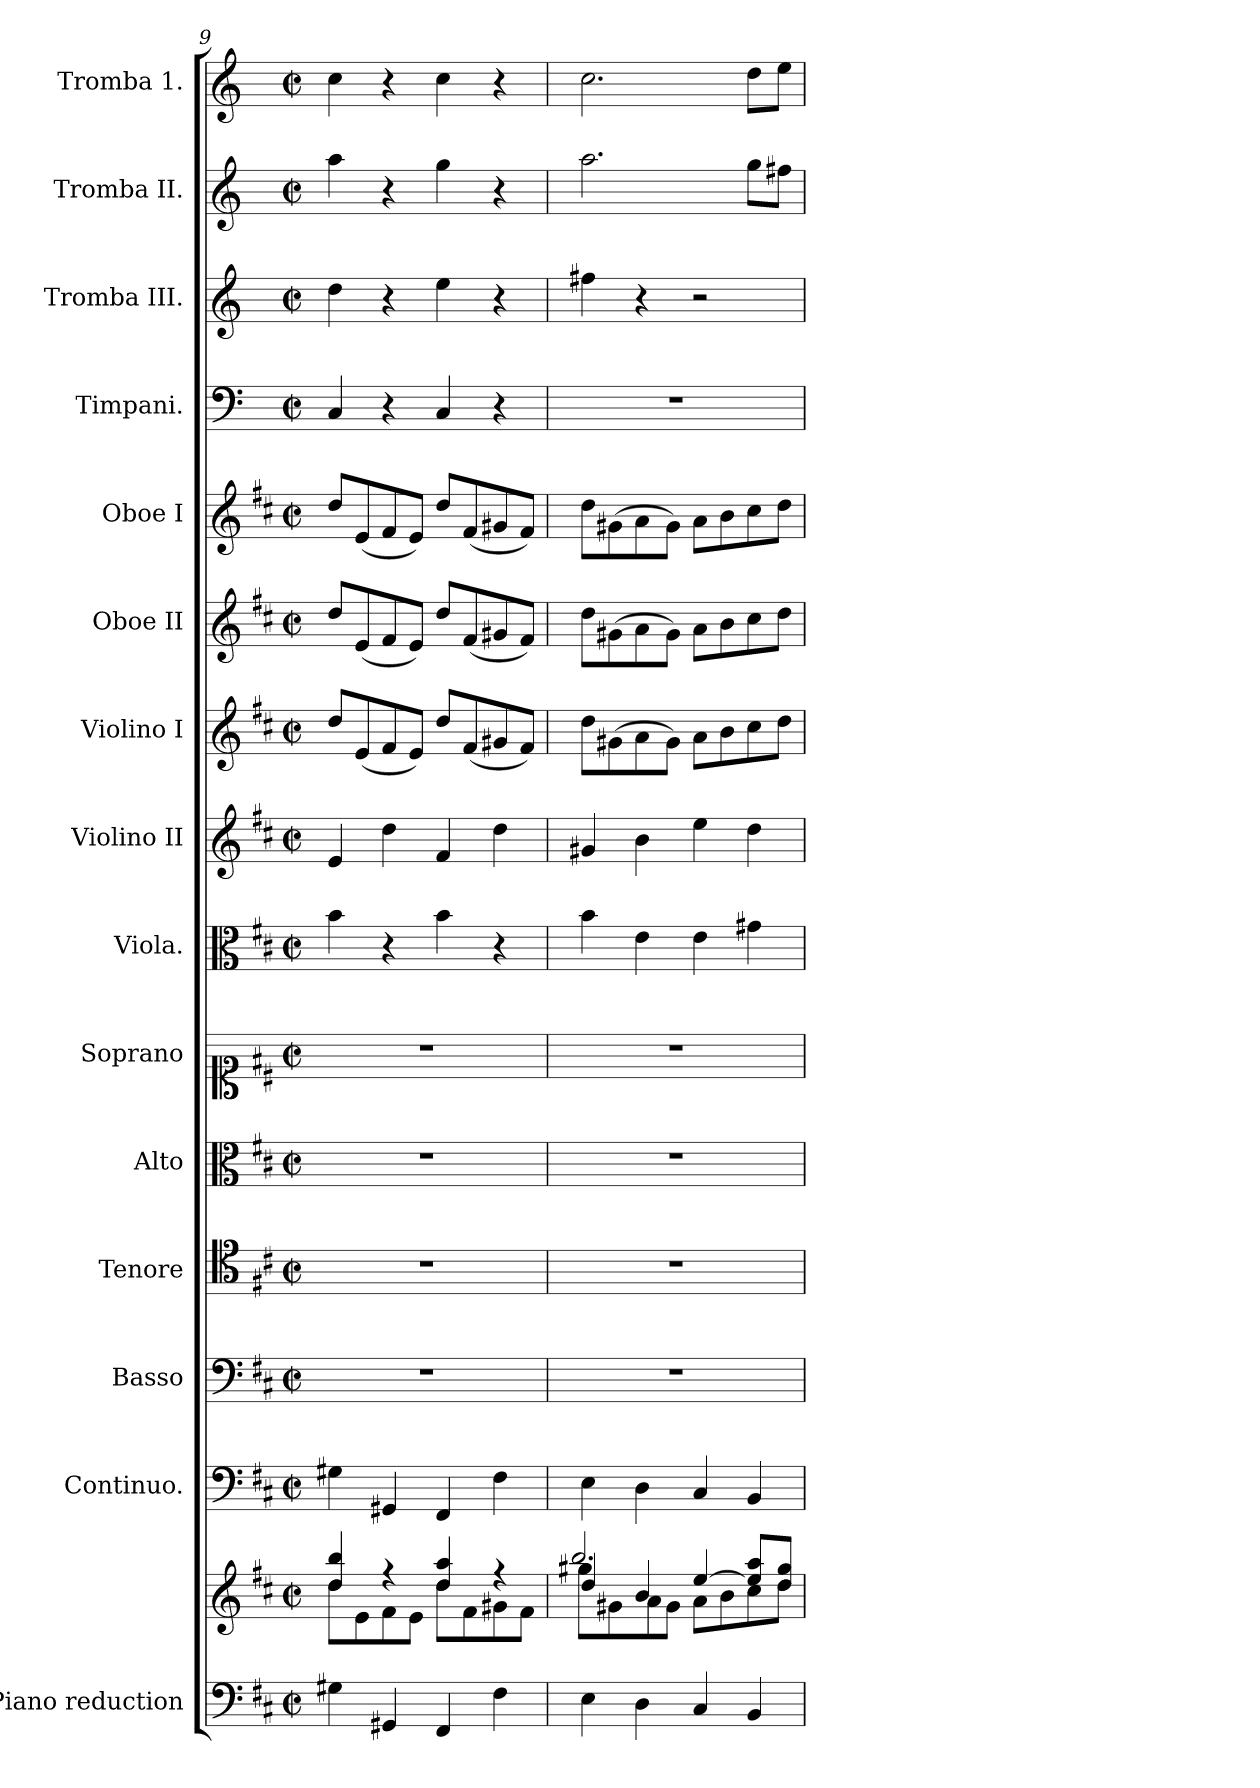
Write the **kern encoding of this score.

**kern	**kern	**kern	**kern	**kern	**kern	**kern	**kern	**kern	**kern	**kern	**kern	**kern	**kern	**kern	**kern
*part15	*part15	*part14	*part13	*part12	*part11	*part10	*part9	*part8	*part7	*part6	*part5	*part4	*part3	*part2	*part1
*staff16	*staff15	*staff14	*staff13	*staff12	*staff11	*staff10	*staff9	*staff8	*staff7	*staff6	*staff5	*staff4	*staff3	*staff2	*staff1
*I"Piano reduction	*	*I"Continuo.	*I"Basso	*I"Tenore	*I"Alto	*I"Soprano	*I"Viola.	*I"Violino II	*I"Violino I	*I"Oboe II	*I"Oboe I	*I"Timpani.	*I"Tromba III.	*I"Tromba II.	*I"Tromba 1.
*I'Pno	*	*	*	*	*	*	*I'Vla	*	*I'Vln	*I'Ob	*I'Ob	*I'Timp	*	*	*
*clefF4	*clefG2	*clefF4	*clefF4	*clefC4	*clefC3	*clefC1	*clefC3	*clefG2	*clefG2	*clefG2	*clefG2	*clefF4	*clefG2	*clefG2	*clefG2
*	*	*	*	*	*	*	*	*	*	*	*	*ITrd-1c-2	*ITrd-1c-2	*ITrd-1c-2	*ITrd-1c-2
*k[f#c#]	*k[f#c#]	*k[f#c#]	*k[f#c#]	*k[f#c#]	*k[f#c#]	*k[f#c#]	*k[f#c#]	*k[f#c#]	*k[f#c#]	*k[f#c#]	*k[f#c#]	*k[f#c#]	*k[f#c#]	*k[f#c#]	*k[f#c#]
*M2/2	*M2/2	*M2/2	*M2/2	*M2/2	*M2/2	*M2/2	*M2/2	*M2/2	*M2/2	*M2/2	*M2/2	*M2/2	*M2/2	*M2/2	*M2/2
*met(c|)	*met(c|)	*met(c|)	*met(c|)	*met(c|)	*met(c|)	*met(c|)	*met(c|)	*met(c|)	*met(c|)	*met(c|)	*met(c|)	*met(c|)	*met(c|)	*met(c|)	*met(c|)
=9	=9	=9	=9	=9	=9	=9	=9	=9	=9	=9	=9	=9	=9	=9	=9
*	*^	*	*	*	*	*	*	*	*	*	*	*	*	*	*
4G#X\	4dd/ 4bb/	8dd\L	4G#X\	1r	1r	1r	1r	4b\	4e/	8dd/L	8dd/L	8dd/L	4D/	4ee\	4bb\	4dd\
.	.	8e\	.	.	.	.	.	.	.	(<8e/	(<8e/	(<8e/	.	.	.	.
4GG#X/	4r	8f#\	4GG#X/	.	.	.	.	4r	4dd\	8f#/	8f#/	8f#/	4r	4r	4r	4r
.	.	8e\J	.	.	.	.	.	.	.	8e/J)	8e/J)	8e/J)	.	.	.	.
4FF#/	4dd/ 4aa/	8dd\L	4FF#/	.	.	.	.	4b\	4f#/	8dd/L	8dd/L	8dd/L	4D/	4ff#\	4aa\	4dd\
.	.	8f#\	.	.	.	.	.	.	.	(<8f#/	(<8f#/	(<8f#/	.	.	.	.
4F#\	4r	8g#X\	4F#\	.	.	.	.	4r	4dd\	8g#X/	8g#X/	8g#X/	4r	4r	4r	4r
.	.	8f#\J	.	.	.	.	.	.	.	8f#/J)	8f#/J)	8f#/J)	.	.	.	.
=10	=10	=10	=10	=10	=10	=10	=10	=10	=10	=10	=10	=10	=10	=10	=10	=10
*	*	*^	*	*	*	*	*	*	*	*	*	*	*	*	*	*
4E\	4dd/	8gg#X\L	2.bb/	4E\	1r	1r	1r	1r	4b\	4g#X/	8dd\L	8dd\L	8dd\L	1r	4gg#X\	2.bb\	2.dd\
.	.	8g#X\	.	.	.	.	.	.	.	.	(>8g#X\	(>8g#X\	(>8g#X\	.	.	.	.
4D\	4b/	8a\	.	4D\	.	.	.	.	4e\	4b\	8a\	8a\	8a\	.	4r	.	.
.	.	8g#\J	.	.	.	.	.	.	.	.	8g#\J)	8g#\J)	8g#\J)	.	.	.	.
4C#/	[4ee/	8a\L	.	4C#/	.	.	.	.	4e\	4ee\	8a\L	8a\L	8a\L	.	2r	.	.
.	.	8b\	.	.	.	.	.	.	.	.	8b\	8b\	8b\	.	.	.	.
4BB/	8ee/] 8aa/L	8cc#\	4ryy	4BB/	.	.	.	.	4g#X\	4dd\	8cc#\	8cc#\	8cc#\	.	.	8aa\L	8ee\L
.	8dd/ 8gg#/J	8dd\J	.	.	.	.	.	.	.	.	8dd\J	8dd\J	8dd\J	.	.	8gg#X\J	8ff#\J
*	*v	*v	*v	*	*	*	*	*	*	*	*	*	*	*	*	*	*
=	=	=	=	=	=	=	=	=	=	=	=	=	=	=	=
*-	*-	*-	*-	*-	*-	*-	*-	*-	*-	*-	*-	*-	*-	*-	*-
